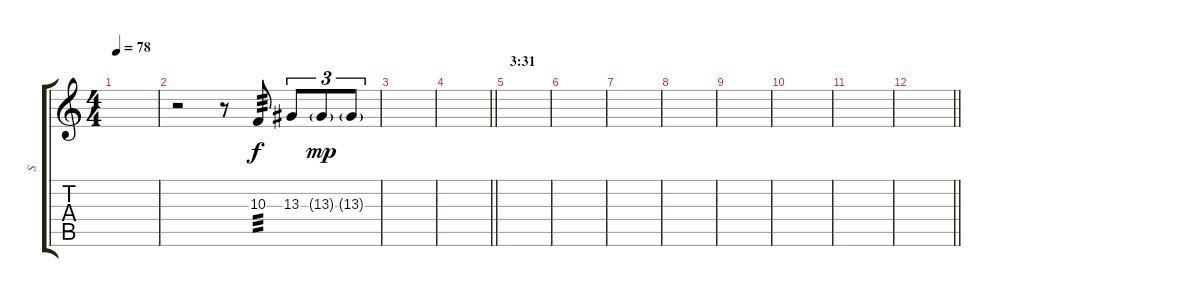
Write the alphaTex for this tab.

\track ("S" "S") {instrument brightacousticpiano}
\staff {score tabs}
\tuning (E4 B3 G3 D3 A2 E2) {hide}
\ts (4 4)
\tempo 78
\clef g2
\ks c
|
r.2 r.8 10.3.8{tp 3} 13.3.8{tu (3 2)} 13.3{g}.8{tu (3 2) dy mp} 13.3{g}.8{tu (3 2)} |
|
\barLineRight lightlight
|
\section ("" "3:31")
|
|
|
|
|
|
|
\barLineRight lightlight
